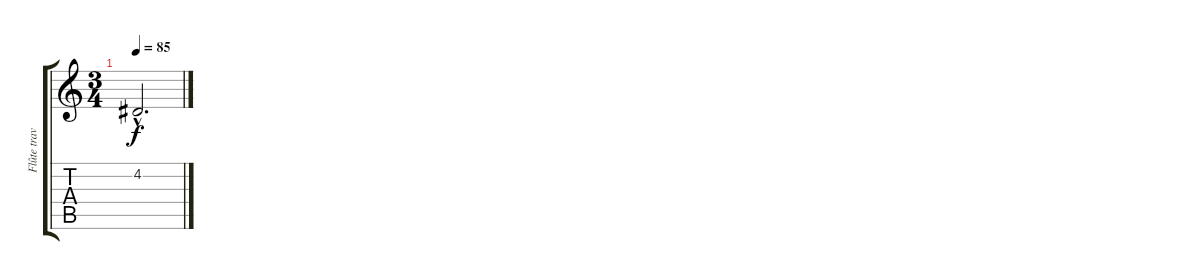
\track ("Flûte traversière" "Flûte trav") {instrument flute}
\staff {score tabs}
\tuning (E4 B3 G3 D3 A2 E2) {hide}
\ts (3 4)
\tempo 85
\clef g2
\ks c
4.2{hac}.2{d dy f}
